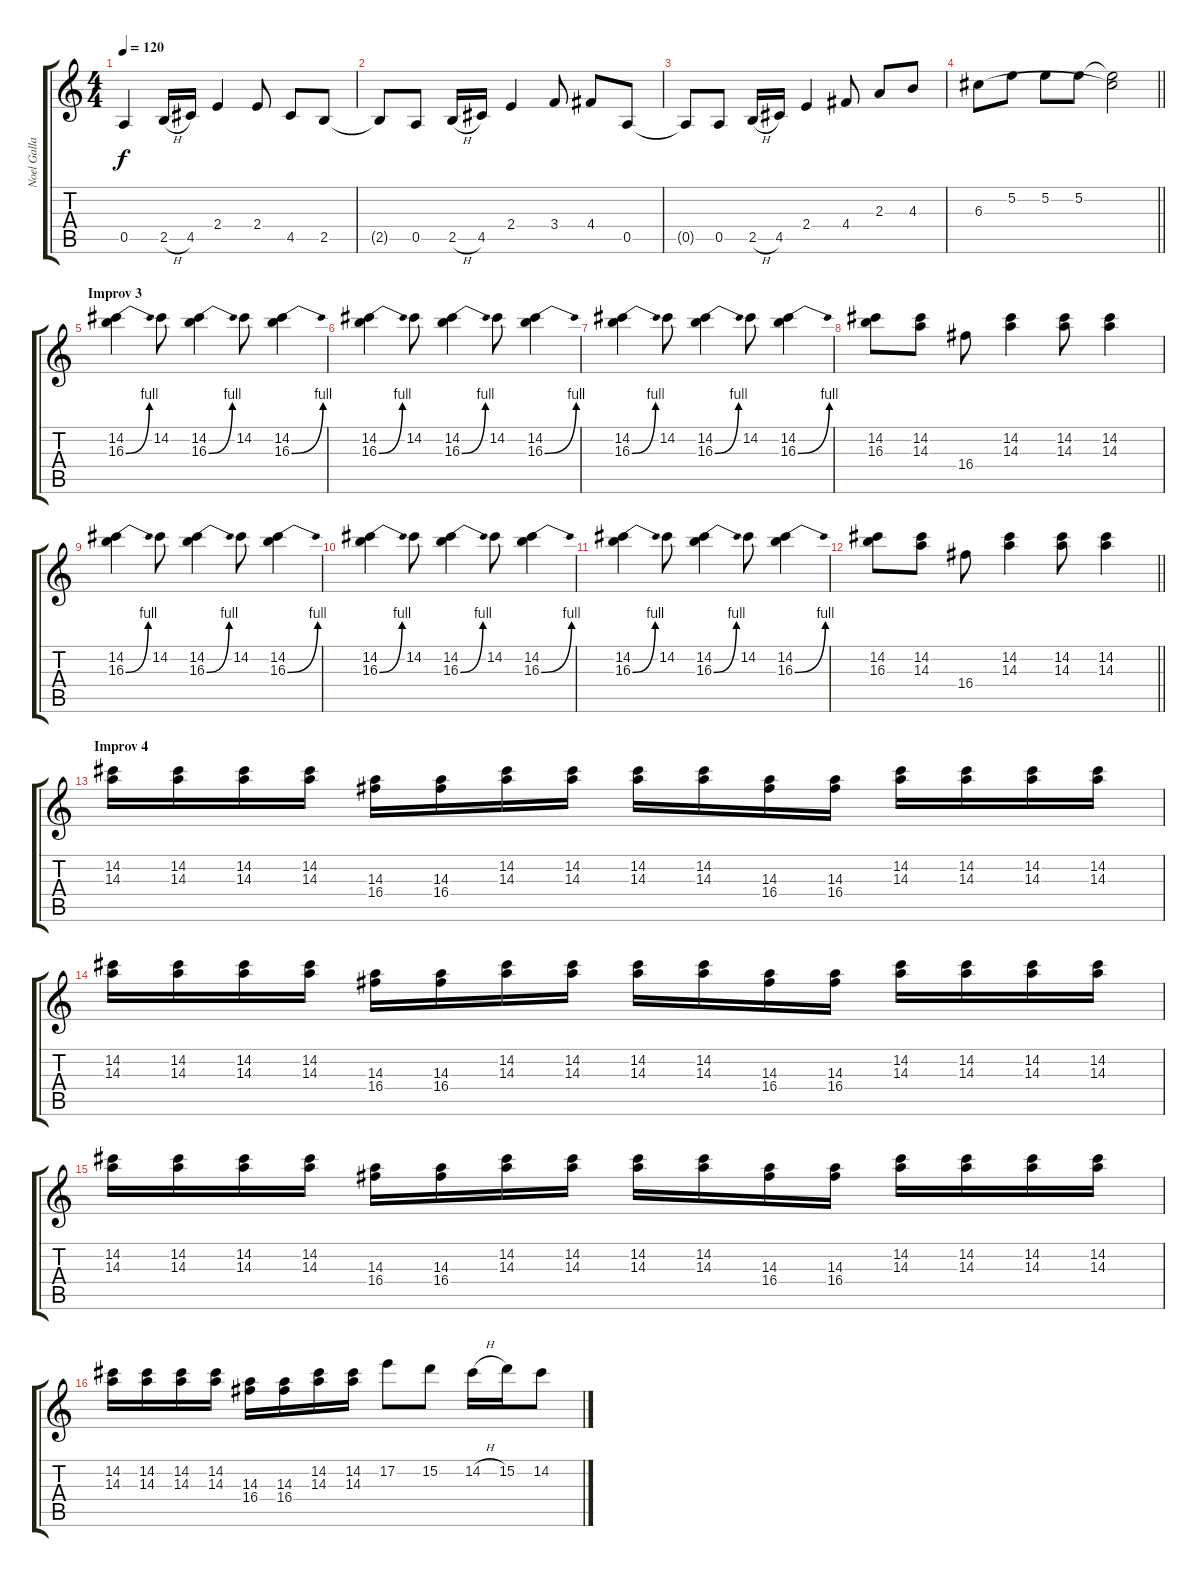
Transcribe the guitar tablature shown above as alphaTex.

\track ("Noel Gallagher" "Noel Galla") {instrument overdrivenguitar}
\staff {score tabs}
\tuning (E4 B3 G3 D3 A2 E2) {hide}
\ts (4 4)
\tempo 120
\clef g2
\ks c
0.5.4{dy f} 2.5{h}.16 4.5.16 2.4.4 2.4.8 4.5.8 2.5.8 |
2.5{t}.8 0.5.8 2.5{h}.16 4.5.16 2.4.4 3.4.8 4.4.8 0.5.8 |
0.5{t}.8 0.5.8 2.5{h}.16 4.5.16 2.4.4 4.4.8 2.3.8 4.3.8 |
\barLineRight lightlight
6.3.8 5.2.8 5.2.8 5.2.8 (5.2{t} 6.3{t}).2 |
\section ("" "Improv 3")
(14.2 16.3{be (bend 0 0 60 4)}).4 14.2.8 (14.2 16.3{be (bend 0 0 60 4)}).4 14.2.8 (14.2 16.3{be (bend 0 0 60 4)}).4 |
(14.2 16.3{be (bend 0 0 60 4)}).4 14.2.8 (14.2 16.3{be (bend 0 0 60 4)}).4 14.2.8 (14.2 16.3{be (bend 0 0 60 4)}).4 |
(14.2 16.3{be (bend 0 0 60 4)}).4 14.2.8 (14.2 16.3{be (bend 0 0 60 4)}).4 14.2.8 (14.2 16.3{be (bend 0 0 60 4)}).4 |
(14.2 16.3).8 (14.2 14.3).8 16.4.8 (14.2 14.3).4 (14.2 14.3).8 (14.2 14.3).4 |
(14.2 16.3{be (bend 0 0 60 4)}).4 14.2.8 (14.2 16.3{be (bend 0 0 60 4)}).4 14.2.8 (14.2 16.3{be (bend 0 0 60 4)}).4 |
(14.2 16.3{be (bend 0 0 60 4)}).4 14.2.8 (14.2 16.3{be (bend 0 0 60 4)}).4 14.2.8 (14.2 16.3{be (bend 0 0 60 4)}).4 |
(14.2 16.3{be (bend 0 0 60 4)}).4 14.2.8 (14.2 16.3{be (bend 0 0 60 4)}).4 14.2.8 (14.2 16.3{be (bend 0 0 60 4)}).4 |
\barLineRight lightlight
(14.2 16.3).8 (14.2 14.3).8 16.4.8 (14.2 14.3).4 (14.2 14.3).8 (14.2 14.3).4 |
\section ("" "Improv 4")
(14.2 14.3).16 (14.2 14.3).16 (14.2 14.3).16 (14.2 14.3).16 (14.3 16.4).16 (14.3 16.4).16 (14.2 14.3).16 (14.2 14.3).16 (14.2 14.3).16 (14.2 14.3).16 (14.3 16.4).16 (14.3 16.4).16 (14.2 14.3).16 (14.2 14.3).16 (14.2 14.3).16 (14.2 14.3).16 |
(14.2 14.3).16 (14.2 14.3).16 (14.2 14.3).16 (14.2 14.3).16 (14.3 16.4).16 (14.3 16.4).16 (14.2 14.3).16 (14.2 14.3).16 (14.2 14.3).16 (14.2 14.3).16 (14.3 16.4).16 (14.3 16.4).16 (14.2 14.3).16 (14.2 14.3).16 (14.2 14.3).16 (14.2 14.3).16 |
(14.2 14.3).16 (14.2 14.3).16 (14.2 14.3).16 (14.2 14.3).16 (14.3 16.4).16 (14.3 16.4).16 (14.2 14.3).16 (14.2 14.3).16 (14.2 14.3).16 (14.2 14.3).16 (14.3 16.4).16 (14.3 16.4).16 (14.2 14.3).16 (14.2 14.3).16 (14.2 14.3).16 (14.2 14.3).16 |
(14.2 14.3).16 (14.2 14.3).16 (14.2 14.3).16 (14.2 14.3).16 (14.3 16.4).16 (14.3 16.4).16 (14.2 14.3).16 (14.2 14.3).16 17.2.8 15.2.8 14.2{h}.16 15.2.16 14.2.8
